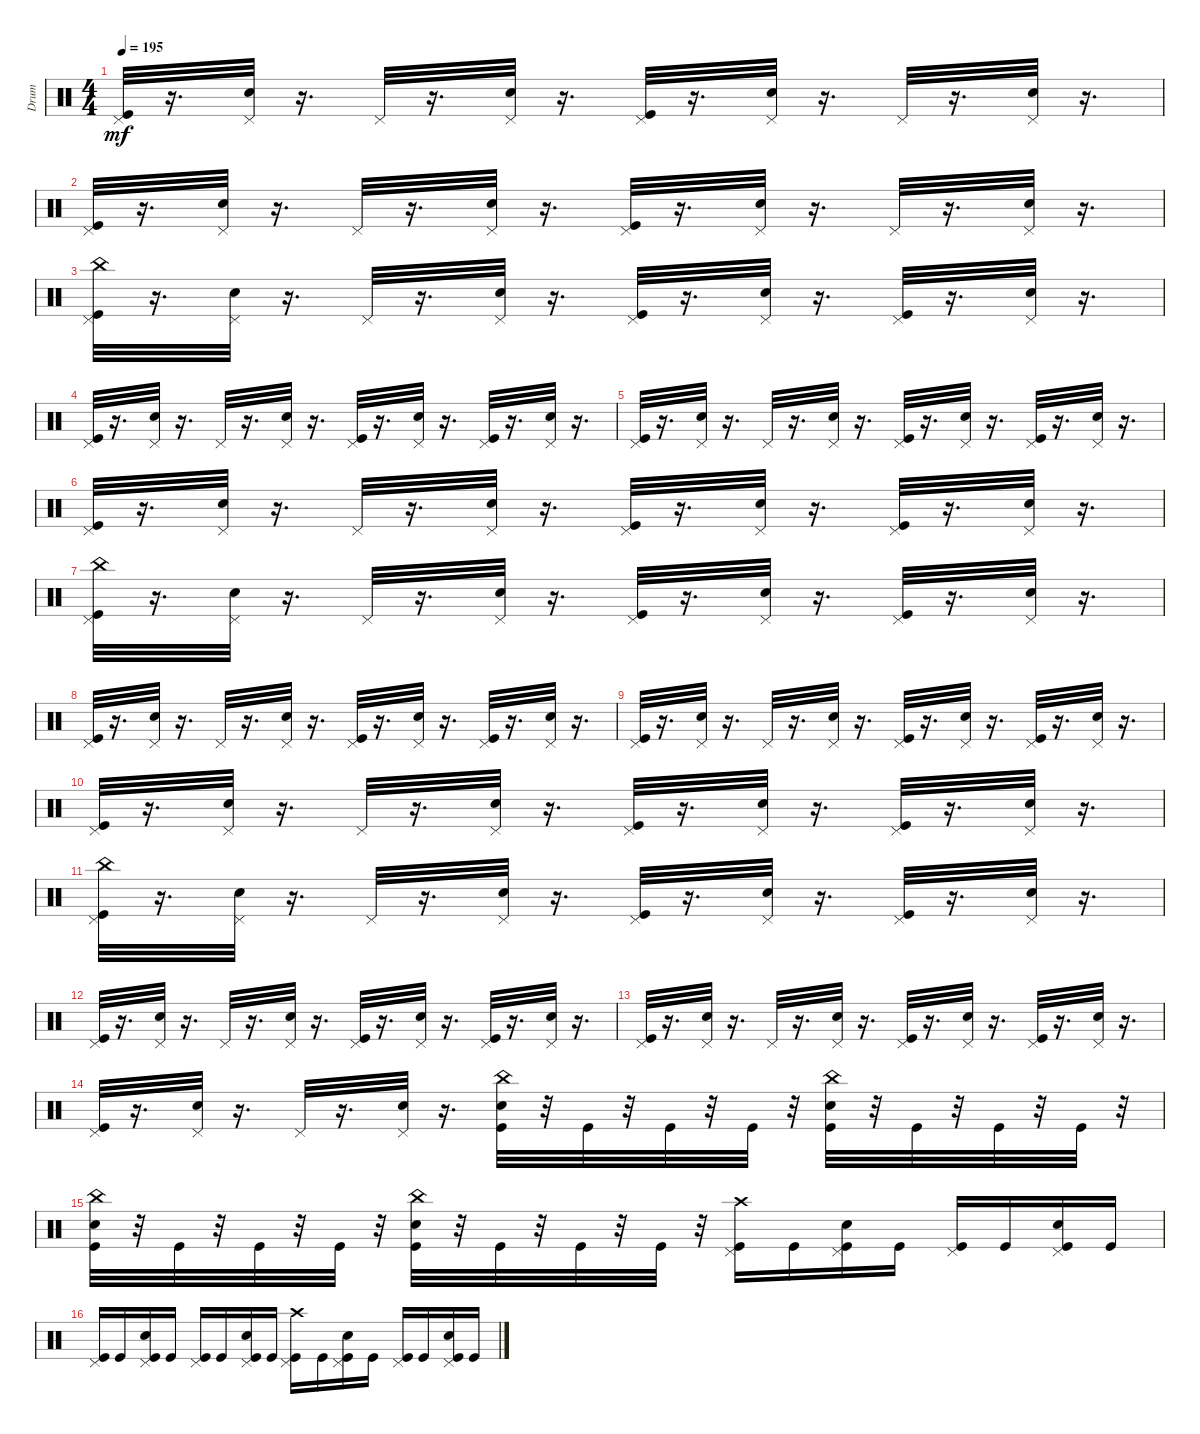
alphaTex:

\track ("Drum" "Drum") {instrument percussion}
\staff {score}
\articulation defaults
\ts (4 4)
\tempo 195
\clef neutral
\ks c
("Pedal Hi-Hat (hit)" "Kick (hit)").32{dy mf} r.16{d} ("Pedal Hi-Hat (hit)" "Snare (hit) 2").32 r.16{d} "Pedal Hi-Hat (hit)".32 r.16{d} ("Pedal Hi-Hat (hit)" "Snare (hit) 2").32 r.16{d} ("Pedal Hi-Hat (hit)" "Kick (hit)").32 r.16{d} ("Pedal Hi-Hat (hit)" "Snare (hit) 2").32 r.16{d} "Pedal Hi-Hat (hit)".32 r.16{d} ("Pedal Hi-Hat (hit)" "Snare (hit) 2").32 r.16{d} |
("Pedal Hi-Hat (hit)" "Kick (hit)").32 r.16{d} ("Pedal Hi-Hat (hit)" "Snare (hit) 2").32 r.16{d} "Pedal Hi-Hat (hit)".32 r.16{d} ("Pedal Hi-Hat (hit)" "Snare (hit) 2").32 r.16{d} ("Pedal Hi-Hat (hit)" "Kick (hit)").32 r.16{d} ("Pedal Hi-Hat (hit)" "Snare (hit) 2").32 r.16{d} "Pedal Hi-Hat (hit)".32 r.16{d} ("Pedal Hi-Hat (hit)" "Snare (hit) 2").32 r.16{d} |
("Pedal Hi-Hat (hit)" "Kick (hit)" "China (hit)").32 r.16{d} ("Pedal Hi-Hat (hit)" "Snare (hit) 2").32 r.16{d} "Pedal Hi-Hat (hit)".32 r.16{d} ("Pedal Hi-Hat (hit)" "Snare (hit) 2").32 r.16{d} ("Pedal Hi-Hat (hit)" "Kick (hit)").32 r.16{d} ("Pedal Hi-Hat (hit)" "Snare (hit) 2").32 r.16{d} ("Kick (hit)" "Pedal Hi-Hat (hit)").32 r.16{d} ("Pedal Hi-Hat (hit)" "Snare (hit) 2").32 r.16{d} |
("Pedal Hi-Hat (hit)" "Kick (hit)").32 r.16{d} ("Pedal Hi-Hat (hit)" "Snare (hit) 2").32 r.16{d} "Pedal Hi-Hat (hit)".32 r.16{d} ("Pedal Hi-Hat (hit)" "Snare (hit) 2").32 r.16{d} ("Pedal Hi-Hat (hit)" "Kick (hit)").32 r.16{d} ("Pedal Hi-Hat (hit)" "Snare (hit) 2").32 r.16{d} ("Kick (hit)" "Pedal Hi-Hat (hit)").32 r.16{d} ("Pedal Hi-Hat (hit)" "Snare (hit) 2").32 r.16{d} |
("Pedal Hi-Hat (hit)" "Kick (hit)").32 r.16{d} ("Pedal Hi-Hat (hit)" "Snare (hit) 2").32 r.16{d} "Pedal Hi-Hat (hit)".32 r.16{d} ("Pedal Hi-Hat (hit)" "Snare (hit) 2").32 r.16{d} ("Pedal Hi-Hat (hit)" "Kick (hit)").32 r.16{d} ("Pedal Hi-Hat (hit)" "Snare (hit) 2").32 r.16{d} ("Kick (hit)" "Pedal Hi-Hat (hit)").32 r.16{d} ("Pedal Hi-Hat (hit)" "Snare (hit) 2").32 r.16{d} |
("Pedal Hi-Hat (hit)" "Kick (hit)").32 r.16{d} ("Pedal Hi-Hat (hit)" "Snare (hit) 2").32 r.16{d} "Pedal Hi-Hat (hit)".32 r.16{d} ("Pedal Hi-Hat (hit)" "Snare (hit) 2").32 r.16{d} ("Pedal Hi-Hat (hit)" "Kick (hit)").32 r.16{d} ("Pedal Hi-Hat (hit)" "Snare (hit) 2").32 r.16{d} ("Kick (hit)" "Pedal Hi-Hat (hit)").32 r.16{d} ("Pedal Hi-Hat (hit)" "Snare (hit) 2").32 r.16{d} |
("Pedal Hi-Hat (hit)" "Kick (hit)" "China (hit)").32 r.16{d} ("Pedal Hi-Hat (hit)" "Snare (hit) 2").32 r.16{d} "Pedal Hi-Hat (hit)".32 r.16{d} ("Pedal Hi-Hat (hit)" "Snare (hit) 2").32 r.16{d} ("Pedal Hi-Hat (hit)" "Kick (hit)").32 r.16{d} ("Pedal Hi-Hat (hit)" "Snare (hit) 2").32 r.16{d} ("Kick (hit)" "Pedal Hi-Hat (hit)").32 r.16{d} ("Pedal Hi-Hat (hit)" "Snare (hit) 2").32 r.16{d} |
("Pedal Hi-Hat (hit)" "Kick (hit)").32 r.16{d} ("Pedal Hi-Hat (hit)" "Snare (hit) 2").32 r.16{d} "Pedal Hi-Hat (hit)".32 r.16{d} ("Pedal Hi-Hat (hit)" "Snare (hit) 2").32 r.16{d} ("Pedal Hi-Hat (hit)" "Kick (hit)").32 r.16{d} ("Pedal Hi-Hat (hit)" "Snare (hit) 2").32 r.16{d} ("Kick (hit)" "Pedal Hi-Hat (hit)").32 r.16{d} ("Pedal Hi-Hat (hit)" "Snare (hit) 2").32 r.16{d} |
("Pedal Hi-Hat (hit)" "Kick (hit)").32 r.16{d} ("Pedal Hi-Hat (hit)" "Snare (hit) 2").32 r.16{d} "Pedal Hi-Hat (hit)".32 r.16{d} ("Pedal Hi-Hat (hit)" "Snare (hit) 2").32 r.16{d} ("Pedal Hi-Hat (hit)" "Kick (hit)").32 r.16{d} ("Pedal Hi-Hat (hit)" "Snare (hit) 2").32 r.16{d} ("Kick (hit)" "Pedal Hi-Hat (hit)").32 r.16{d} ("Pedal Hi-Hat (hit)" "Snare (hit) 2").32 r.16{d} |
("Pedal Hi-Hat (hit)" "Kick (hit)").32 r.16{d} ("Pedal Hi-Hat (hit)" "Snare (hit) 2").32 r.16{d} "Pedal Hi-Hat (hit)".32 r.16{d} ("Pedal Hi-Hat (hit)" "Snare (hit) 2").32 r.16{d} ("Pedal Hi-Hat (hit)" "Kick (hit)").32 r.16{d} ("Pedal Hi-Hat (hit)" "Snare (hit) 2").32 r.16{d} ("Kick (hit)" "Pedal Hi-Hat (hit)").32 r.16{d} ("Pedal Hi-Hat (hit)" "Snare (hit) 2").32 r.16{d} |
("Pedal Hi-Hat (hit)" "Kick (hit)" "China (hit)").32 r.16{d} ("Pedal Hi-Hat (hit)" "Snare (hit) 2").32 r.16{d} "Pedal Hi-Hat (hit)".32 r.16{d} ("Pedal Hi-Hat (hit)" "Snare (hit) 2").32 r.16{d} ("Pedal Hi-Hat (hit)" "Kick (hit)").32 r.16{d} ("Pedal Hi-Hat (hit)" "Snare (hit) 2").32 r.16{d} ("Kick (hit)" "Pedal Hi-Hat (hit)").32 r.16{d} ("Pedal Hi-Hat (hit)" "Snare (hit) 2").32 r.16{d} |
("Pedal Hi-Hat (hit)" "Kick (hit)").32 r.16{d} ("Pedal Hi-Hat (hit)" "Snare (hit) 2").32 r.16{d} "Pedal Hi-Hat (hit)".32 r.16{d} ("Pedal Hi-Hat (hit)" "Snare (hit) 2").32 r.16{d} ("Pedal Hi-Hat (hit)" "Kick (hit)").32 r.16{d} ("Pedal Hi-Hat (hit)" "Snare (hit) 2").32 r.16{d} ("Kick (hit)" "Pedal Hi-Hat (hit)").32 r.16{d} ("Pedal Hi-Hat (hit)" "Snare (hit) 2").32 r.16{d} |
("Pedal Hi-Hat (hit)" "Kick (hit)").32 r.16{d} ("Pedal Hi-Hat (hit)" "Snare (hit) 2").32 r.16{d} "Pedal Hi-Hat (hit)".32 r.16{d} ("Pedal Hi-Hat (hit)" "Snare (hit) 2").32 r.16{d} ("Pedal Hi-Hat (hit)" "Kick (hit)").32 r.16{d} ("Pedal Hi-Hat (hit)" "Snare (hit) 2").32 r.16{d} ("Kick (hit)" "Pedal Hi-Hat (hit)").32 r.16{d} ("Pedal Hi-Hat (hit)" "Snare (hit) 2").32 r.16{d} |
("Pedal Hi-Hat (hit)" "Kick (hit)").32 r.16{d} ("Pedal Hi-Hat (hit)" "Snare (hit) 2").32 r.16{d} "Pedal Hi-Hat (hit)".32 r.16{d} ("Pedal Hi-Hat (hit)" "Snare (hit) 2").32 r.16{d} ("China (hit)" "Snare (hit) 2" "Kick (hit)").32 r.32 "Kick (hit)".32 r.32 "Kick (hit)".32 r.32 "Kick (hit)".32 r.32 ("Snare (hit) 2" "China (hit)" "Kick (hit)").32 r.32 "Kick (hit)".32 r.32 "Kick (hit)".32 r.32 "Kick (hit)".32 r.32 |
("Snare (hit) 2" "China (hit)" "Kick (hit)").32 r.32 "Kick (hit)".32 r.32 "Kick (hit)".32 r.32 "Kick (hit)".32 r.32 ("Snare (hit) 2" "China (hit)" "Kick (hit)").32 r.32 "Kick (hit)".32 r.32 "Kick (hit)".32 r.32 "Kick (hit)".32 r.32 ("Crash high (hit)" "Kick (hit)" "Pedal Hi-Hat (hit)").16 "Kick (hit)".16 ("Pedal Hi-Hat (hit)" "Snare (hit) 2" "Kick (hit)").16 "Kick (hit)".16 ("Pedal Hi-Hat (hit)" "Kick (hit)").16 "Kick (hit)".16 ("Pedal Hi-Hat (hit)" "Snare (hit) 2" "Kick (hit)").16 "Kick (hit)".16 |
("Pedal Hi-Hat (hit)" "Kick (hit)").16 "Kick (hit)".16 ("Pedal Hi-Hat (hit)" "Snare (hit) 2" "Kick (hit)").16 "Kick (hit)".16 ("Pedal Hi-Hat (hit)" "Kick (hit)").16 "Kick (hit)".16 ("Pedal Hi-Hat (hit)" "Snare (hit) 2" "Kick (hit)").16 "Kick (hit)".16 ("Crash high (hit)" "Pedal Hi-Hat (hit)" "Kick (hit)").16 "Kick (hit)".16 ("Pedal Hi-Hat (hit)" "Snare (hit) 2" "Kick (hit)").16 "Kick (hit)".16 ("Pedal Hi-Hat (hit)" "Kick (hit)").16 "Kick (hit)".16 ("Pedal Hi-Hat (hit)" "Snare (hit) 2" "Kick (hit)").16 "Kick (hit)".16
